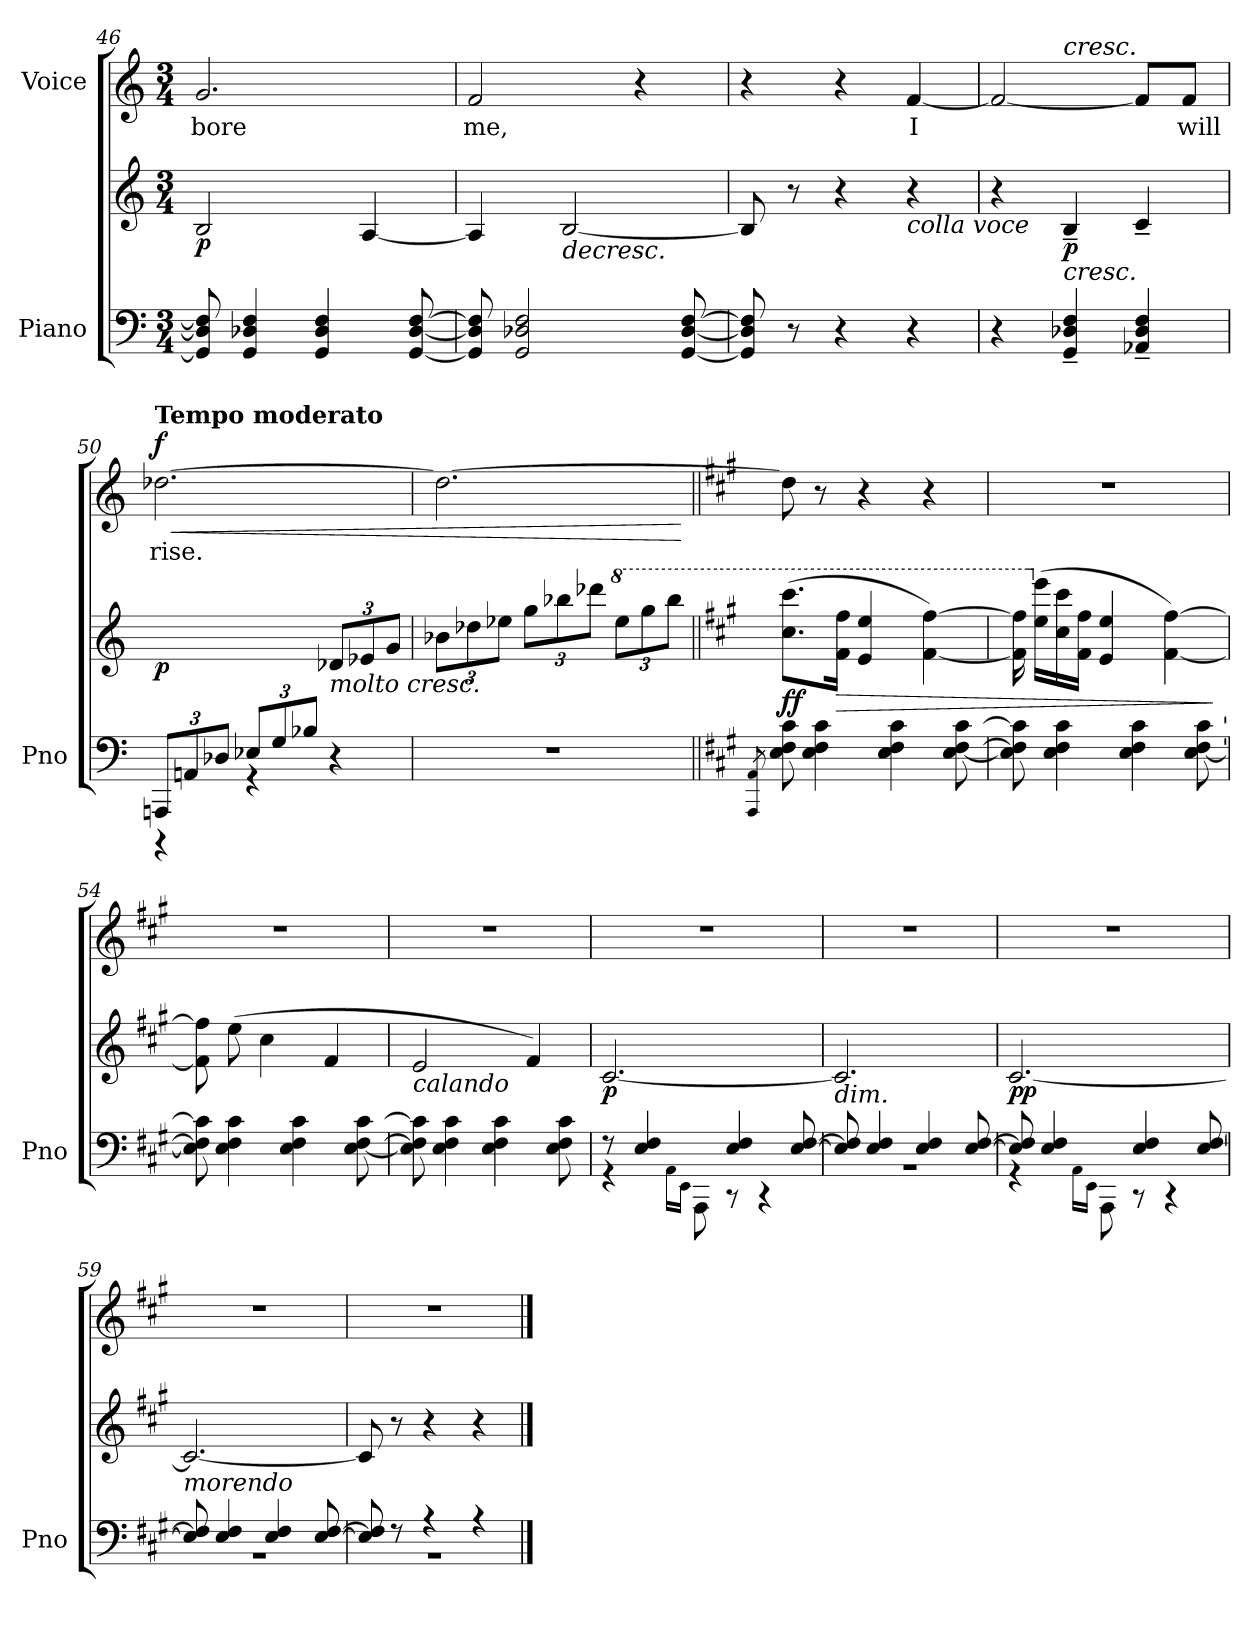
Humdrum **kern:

**kern	**kern	**dynam	**kern	**text	**dynam
*part2	*part2	*part2	*part1	*part1	*part1
*staff3	*staff2	*staff2/3	*staff1	*staff1	*staff1
*I"Piano	*	*	*I"Voice	*	*
*I'Pno	*	*	*	*	*
*clefF4	*clefG2	*	*clefG2	*	*
*k[]	*k[]	*	*k[]	*	*
*M3/4	*M3/4	*	*M3/4	*	*
=46	=46	=46	=46	=46	=46
!	!	!LO:DY:b	!	!LO:LY:b	!
8GG/] 8D-/] 8F/]	2B/	p	2.g/	bore	.
4GG/ 4D-X/ 4F/	.	.	.	.	.
4GG/ 4D-/ 4F/	.	.	.	.	.
.	[4A/	.	.	.	.
[8GG/ [8D-/ [8F/	.	.	.	.	.
=47	=47	=47	=47	=47	=47
!	!	!	!	!LO:LY:b	!
8GG/] 8D-/] 8F/]	4A/]	.	2f/	me,	.
2GG/ 2D-X/ 2F/	.	.	.	.	.
!	!	!LO:HP:b	!	!	!
.	[2B/	>	.	.	.
.	.	.	4r	.	.
[8GG/ [8D-/ [8F/	.	.	.	.	.
!!LO:LB:g=z
=48	=48	=48	=48	=48	=48
8GG/] 8D-/] 8F/]	8B/]	.	4r	.	.
8r	8r	.	.	.	.
4r	4r	.	4r	.	.
!	!LO:TX:b:i:t=colla   voce	!	!	!	!
!	!	!	!	!LO:LY:b	!LO:DY:a
!	!	!	!	!	!LO:DY:n=1:a
4r	4r	.	[4f/	I	p other-dynamics
=49	=49	=49	=49	=49	=49
*	*	*	*^	*	*
4r	4r	.	2f/_	4ryy	.	.
!	!	!	!	!LO:TX:a:i:t=cresc.	!	!
!	!	!LO:HP:b	!	!	!	!
!	!	!LO:DY:n=1:b	!	!	!	!
4GG/~ 4D-X/~ 4F/~	4B~/	< p	.	4ryy	.	.
4AA-X/~ 4D-/~ 4F/~	4c~/	.	8f/L]	4ryy	.	.
!	!	!	!	!	!LO:LY:b	!
.	.	.	8f/J	.	will	.
*	*	*	*v	*v	*	*
.	.	]	.	.	.
=50	=50	=50	=50	=50	=50
*Xbrackettup	*	*	*	*	*
*^	*	*	*	*	*
!	!	!	!	!LO:TX:a:B:t=Tempo moderato	!	!
!	!	!	!LO:DY:b	!	!LO:LY:b	!LO:HP:b
!	!	!	!	!	!	!LO:DY:n=1:a
(12AAAn/L	4r	2ryy	p	[2.dd-X\	rise.	< f
12AAn/	.	.	.	.	.	.
12D-X/J	.	.	.	.	.	.
12E-X/L	4r	.	.	.	.	.
12G/	.	.	.	.	.	.
12B-X/J	.	.	.	.	.	.
*	*	*Xbrackettup	*	*	*	*
!	!	!LO:TX:b:i:t=molto cresc.	!	!	!	!
4ryy	4r	12d-X/L	.	.	.	.
.	.	12e-X/	.	.	.	.
.	.	12g/J	.	.	.	.
*v	*v	*	*	*	*	*
=51	=51	=51	=51	=51	=51
2.r	12b-X\L	.	2.dd-\_	.	.
.	12dd-X\	.	.	.	.
.	12ee-X\J	.	.	.	.
.	12gg\L	.	.	.	.
.	12bb-X\	.	.	.	.
.	12ddd-X\J	.	.	.	.
*	*8va	*	*	*	*
.	12eee-\L	.	.	.	.
.	12ggg\	.	.	.	.
.	12bbb-\J)	.	.	.	.
.	.	.	.	.	[
!!LO:LB:g=z
=52||	=52||	=52||	=52||	=52||	=52||
*k[f#c#g#]	*k[f#c#g#]	*	*k[f#c#g#]	*	*
8qAAA/ 8qAA/	.	.	.	.	.
!	!	!LO:DY:b	!	!	!
8E\ 8F#\ 8c#\	(8.ccc#\ 8.cccc#\L	ff	8dd-\]	.	.
4E\ 4F#\ 4c#\	.	.	8r	.	.
!	!	!LO:HP:b	!	!	!
.	16ff#\ 16fff#\Jk	>	.	.	.
.	4ee/ 4eee/	.	4r	.	.
4E\ 4F#\ 4c#\	.	.	.	.	.
.	[4ff#\ [4fff#\)	.	4r	.	.
[8E\ [8F#\ [8c#\	.	.	.	.	.
.	.	[	.	.	.
=53	=53	=53	=53	=53	=53
8E\] 8F#\] 8c#\]	16ff#\] 16fff#\]	.	2.r	.	.
*	*X8va	*	*	*	*
.	(16ee\ 16eee\LL	.	.	.	.
4E\ 4F#\ 4c#\	16cc#\ 16ccc#\	.	.	.	.
.	16f#\ 16ff#\JJ	.	.	.	.
.	4e/ 4ee/	.	.	.	.
4E\ 4F#\ 4c#\	.	.	.	.	.
.	[4f#\ [4ff#\)	.	.	.	.
[8E\ [8F#\ [8c#\	.	.	.	.	.
.	.	]	.	.	.
=54	=54	=54	=54	=54	=54
8E\] 8F#\] 8c#\]	8f#\] 8ff#\]	.	2.r	.	.
4E\ 4F#\ 4c#\	(8ee\	.	.	.	.
.	4cc#\	.	.	.	.
4E\ 4F#\ 4c#\	.	.	.	.	.
.	4f#/	.	.	.	.
[8E\ [8F#\ [8c#\	.	.	.	.	.
=55	=55	=55	=55	=55	=55
!	!LO:TX:b:i:t=calando	!	!	!	!
8E\] 8F#\] 8c#\]	2e/	.	2.r	.	.
4E\ 4F#\ 4c#\	.	.	.	.	.
4E\ 4F#\ 4c#\	.	.	.	.	.
.	4f#/)	.	.	.	.
8E\ 8F#\ 8c#\	.	.	.	.	.
!!LO:LB:g=z
=56	=56	=56	=56	=56	=56
*^	*	*	*	*	*
!	!	!	!LO:DY:b	!	!	!
8r	4r	[2.c#/	p	2.r	.	.
4E/ 4F#/	.	.	.	.	.	.
.	16qAA\LL	.	.	.	.	.
.	16qEE\JJ	.	.	.	.	.
.	8AAA\	.	.	.	.	.
4E/ 4F#/	8r	.	.	.	.	.
.	4r	.	.	.	.	.
[<8E/ [8F#/	.	.	.	.	.	.
=57	=57	=57	=57	=57	=57	=57
!	!	!LO:TX:b:i:t=dim.	!	!	!	!
8E/] 8F#/]	2.r	2.c#/]	.	2.r	.	.
4E/ 4F#/	.	.	.	.	.	.
4E/ 4F#/	.	.	.	.	.	.
[<8E/ [8F#/	.	.	.	.	.	.
=58	=58	=58	=58	=58	=58	=58
!	!	!	!LO:DY:b	!	!	!
8E/] 8F#/]	4r	[2.c#/	pp	2.r	.	.
4E/ 4F#/	.	.	.	.	.	.
.	16qAA\LL	.	.	.	.	.
.	16qEE\JJ	.	.	.	.	.
.	8AAA\	.	.	.	.	.
4E/ 4F#/	8r	.	.	.	.	.
.	4r	.	.	.	.	.
[<8E/ [8F#/	.	.	.	.	.	.
=59	=59	=59	=59	=59	=59	=59
!	!	!LO:TX:b:i:t=morendo	!	!	!	!
8E/] 8F#/]	2.r	2.c#/_	.	2.r	.	.
4E/ 4F#/	.	.	.	.	.	.
4E/ 4F#/	.	.	.	.	.	.
[<8E/ [8F#/	.	.	.	.	.	.
=60	=60	=60	=60	=60	=60	=60
8E/] 8F#/]	2.r	8c#/]	.	2.r	.	.
8r	.	8r	.	.	.	.
4r	.	4r	.	.	.	.
4r	.	4r	.	.	.	.
*v	*v	*	*	*	*	*
==	==	==	==	==	==
*-	*-	*-	*-	*-	*-
